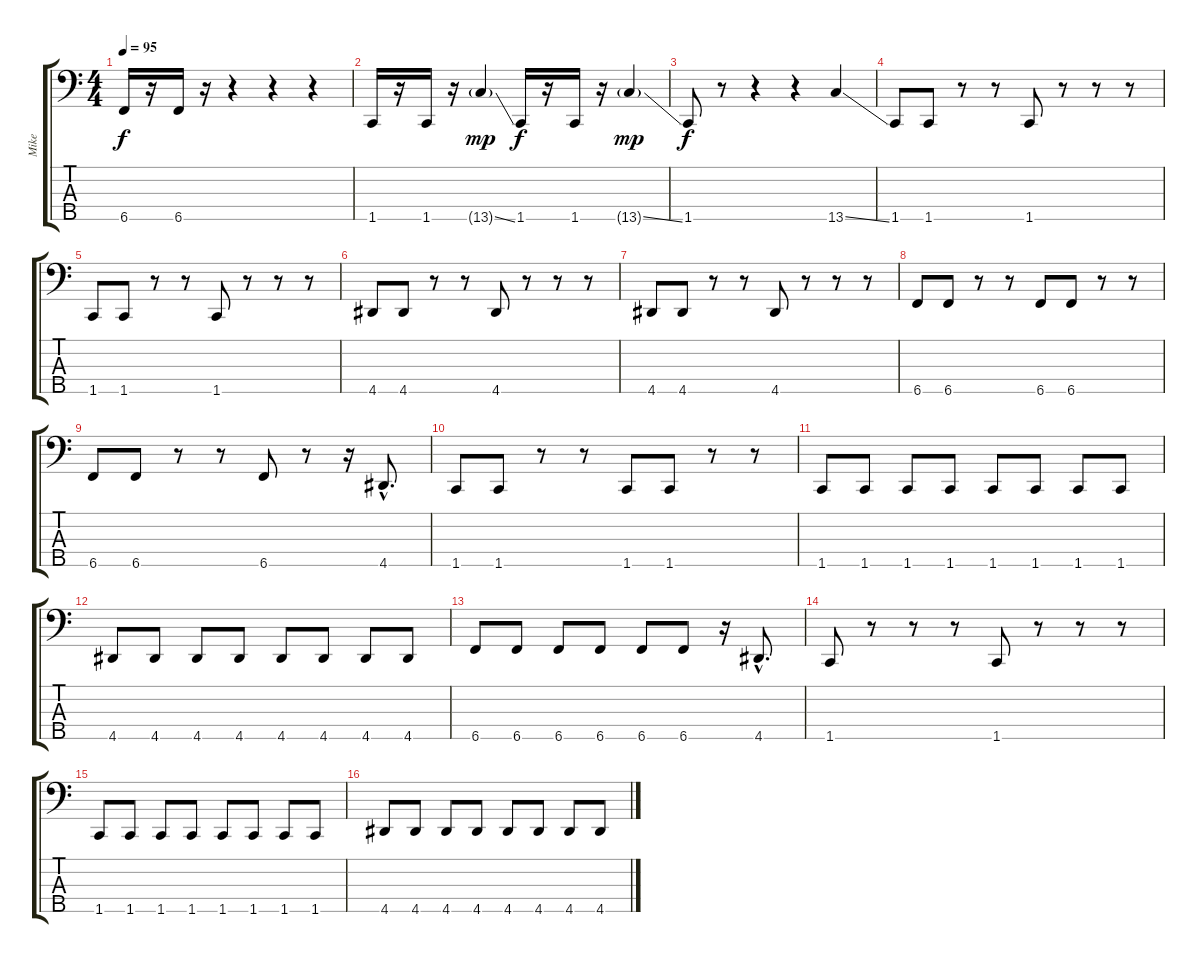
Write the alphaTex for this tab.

\track ("Mike" "Mike") {instrument electricbassfinger}
\staff {score tabs}
\tuning (F2 C2 G1 C1 B0) {hide}
\ts (4 4)
\tempo 95
\clef f4
\ks c
6.5.16{dy f} r.16 6.5.16 r.16 r.4 r.4 r.4 |
1.5.16 r.16 1.5.16 r.16 13.5{ss g}.4{dy mp} 1.5.16{dy f} r.16 1.5.16 r.16 13.5{ss g}.4{dy mp} |
1.5.8{dy f} r.8 r.4 r.4 13.5{ss}.4 |
1.5.8 1.5.8 r.8 r.8 1.5.8 r.8 r.8 r.8 |
1.5.8 1.5.8 r.8 r.8 1.5.8 r.8 r.8 r.8 |
4.5.8 4.5.8 r.8 r.8 4.5.8 r.8 r.8 r.8 |
4.5.8 4.5.8 r.8 r.8 4.5.8 r.8 r.8 r.8 |
6.5.8 6.5.8 r.8 r.8 6.5.8 6.5.8 r.8 r.8 |
6.5.8 6.5.8 r.8 r.8 6.5.8 r.8 r.16 4.5{hac}.8{d} |
1.5.8 1.5.8 r.8 r.8 1.5.8 1.5.8 r.8 r.8 |
1.5.8 1.5.8 1.5.8 1.5.8 1.5.8 1.5.8 1.5.8 1.5.8 |
4.5.8 4.5.8 4.5.8 4.5.8 4.5.8 4.5.8 4.5.8 4.5.8 |
6.5.8 6.5.8 6.5.8 6.5.8 6.5.8 6.5.8 r.16 4.5{hac}.8{d} |
1.5.8 r.8 r.8 r.8 1.5.8 r.8 r.8 r.8 |
1.5.8 1.5.8 1.5.8 1.5.8 1.5.8 1.5.8 1.5.8 1.5.8 |
4.5.8 4.5.8 4.5.8 4.5.8 4.5.8 4.5.8 4.5.8 4.5.8
